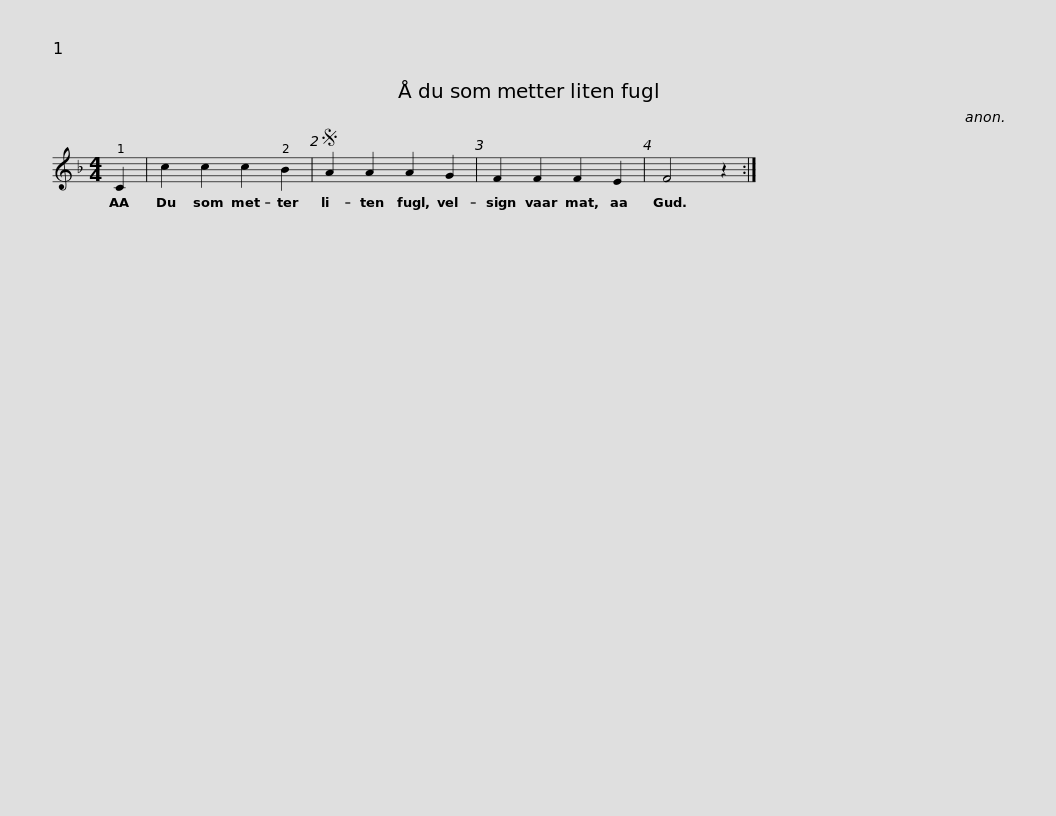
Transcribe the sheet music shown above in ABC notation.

X:1
L:1/8
M:4/4
I:linebreak $
K:F
V:1 treble
V:1
 C2 | c2 c2 c2 B2 |S A2 A2 A2 G2 | F2 F2 F2 E2 | F4 z2 :| %5
